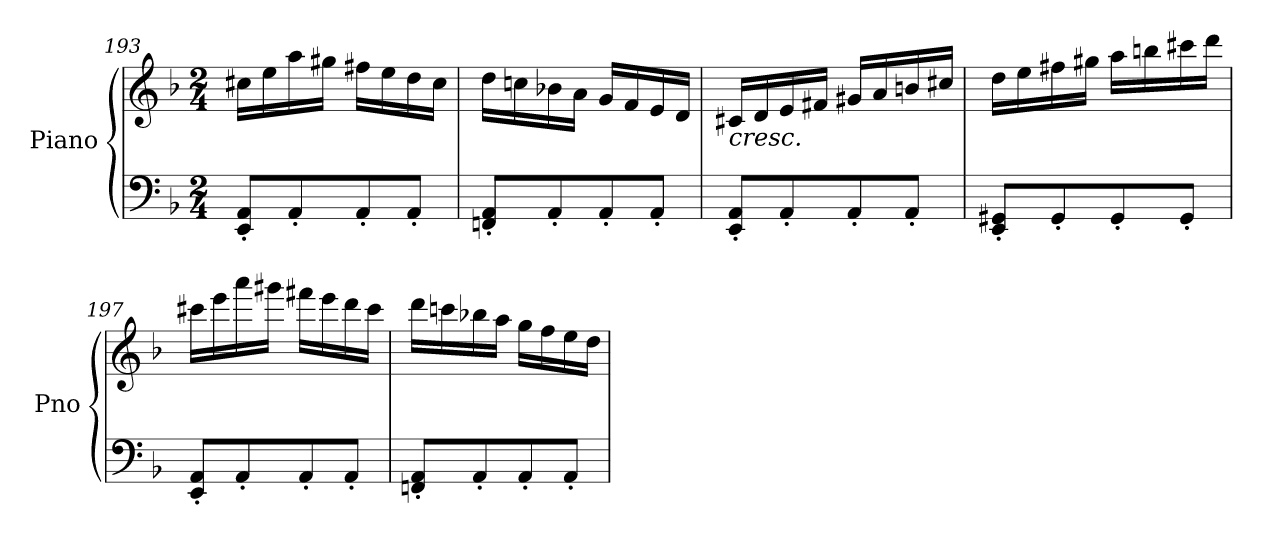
**kern	**kern
*part1	*part1
*staff2	*staff1
*I"Piano	*
*I'Pno	*
*clefF4	*clefG2
*k[b-]	*k[b-]
*M2/4	*M2/4
=193	=193
8EE/' 8AA/'L	16cc#X\LL
.	16ee\
8AA'/	16aa\
.	16gg#X\JJ
8AA'/	16ff#X\LL
.	16ee\
8AA'/J	16dd\
.	16cc#\JJ
!!LO:LB:g=z
=194	=194
8FFn/' 8AA/'L	16dd\LL
.	16ccn\
8AA'/	16b-X\
.	16a\JJ
8AA'/	16g/LL
.	16f/
8AA'/J	16e/
.	16d/JJ
=195	=195
!	!LO:TX:b:i:t=cresc.
8EE/' 8AA/'L	16c#X/LL
.	16d/
8AA'/	16e/
.	16f#X/JJ
8AA'/	16g#X/LL
.	16a/
8AA'/J	16bn/
.	16cc#X/JJ
=196	=196
8EE/' 8GG#X/'L	16dd\LL
.	16ee\
8GG#'/	16ff#X\
.	16gg#X\JJ
8GG#'/	16aa\LL
.	16bbn\
8GG#'/J	16ccc#X\
.	16ddd\JJ
=197	=197
8EE/' 8AA/'L	16ccc#X\LL
.	16eee\
8AA'/	16aaa\
.	16ggg#X\JJ
8AA'/	16fff#X\LL
.	16eee\
8AA'/J	16ddd\
.	16ccc#\JJ
=198	=198
8FFn/' 8AA/'L	16ddd\LL
.	16cccn\
8AA'/	16bb-X\
.	16aa\JJ
8AA'/	16gg\LL
.	16ff\
8AA'/J	16ee\
.	16dd\JJ
=	=
*-	*-
